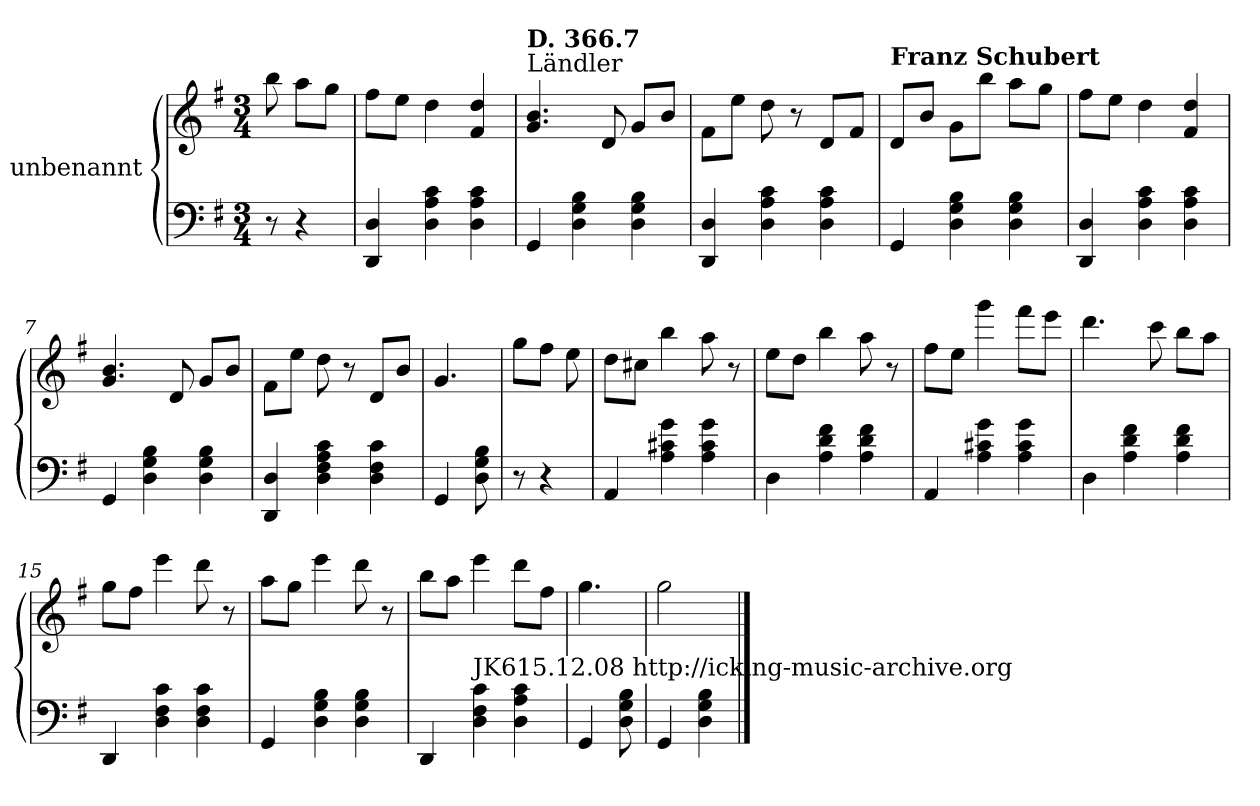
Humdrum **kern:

**kern	**kern
*part1	*part1
*staff2	*staff1
*I"unbenannt	*
*clefF4	*clefG2
*k[f#]	*k[f#]
*M3/4	*M3/4
=1	=1
8r	8bb\
4r	8aa\L
.	8gg\J
=2	=2
4DD/ 4D/	8ff#\L
.	8ee\J
4D\ 4A\ 4c\	4dd\
4D\ 4A\ 4c\	4f#/ 4dd/
=3	=3
!	!LO:TX:a:t=Ländler
!	!LO:TX:a:B:t=D. 366.7
4GG/	4.g/ 4.b/
4D\ 4G\ 4B\	.
.	8d/
4D\ 4G\ 4B\	8g/L
.	8b/J
=4	=4
4DD/ 4D/	8f#\L
.	8ee\J
4D\ 4A\ 4c\	8dd\
.	8r
4D\ 4A\ 4c\	8d/L
.	8f#/J
!!LO:LB:g=z
=5	=5
!	!LO:TX:a:B:t=Franz Schubert
4GG/	8d/L
.	8b/J
4D\ 4G\ 4B\	8g\L
.	8bb\J
4D\ 4G\ 4B\	8aa\L
.	8gg\J
!!LO:LB:g=z
=6	=6
4DD/ 4D/	8ff#\L
.	8ee\J
4D\ 4A\ 4c\	4dd\
4D\ 4A\ 4c\	4f#/ 4dd/
=7	=7
4GG/	4.g/ 4.b/
4D\ 4G\ 4B\	.
.	8d/
4D\ 4G\ 4B\	8g/L
.	8b/J
=8	=8
4DD/ 4D/	8f#\L
.	8ee\J
4D\ 4F#\ 4A\ 4c\	8dd\
.	8r
4D\ 4F#\ 4c\	8d/L
.	8b/J
=9	=9
4GG/	4.g/
8D\ 8G\ 8B\	.
=10	=10
8r	8gg\L
4r	8ff#\J
.	8ee\
!!LO:LB:g=z
=11	=11
4AA/	8dd\L
.	8cc#X\J
4A\ 4c#X\ 4g\	4bb\
4A\ 4c#\ 4g\	8aa\
.	8r
=12	=12
4D\	8ee\L
.	8dd\J
4A\ 4d\ 4f#\	4bb\
4A\ 4d\ 4f#\	8aa\
.	8r
=13	=13
4AA/	8ff#\L
.	8ee\J
4A\ 4c#X\ 4g\	4ggg\
4A\ 4c#\ 4g\	8fff#\L
.	8eee\J
=14	=14
4D\	4.ddd\
4A\ 4d\ 4f#\	.
.	8ccc\
4A\ 4d\ 4f#\	8bb\L
.	8aa\J
=15	=15
4DD/	8gg\L
.	8ff#\J
4D\ 4F#\ 4c\	4eee\
4D\ 4F#\ 4c\	8ddd\
.	8r
!!LO:LB:g=z
=16	=16
4GG/	8aa\L
.	8gg\J
4D\ 4G\ 4B\	4eee\
4D\ 4G\ 4B\	8ddd\
.	8r
=17	=17
4DD/	8bb\L
.	8aa\J
!LO:TX:a:t=JK615.12.08 http&colon;//icking-music-archive.org	!
4D\ 4F#\ 4c\	4eee\
4D\ 4A\ 4c\	8ddd\L
.	8ff#\J
=18	=18
4GG/	4.gg\
8D\ 8G\ 8B\	.
=19	=19
4GG/	2gg\
4D\ 4G\ 4B\	.
==	==
*-	*-
